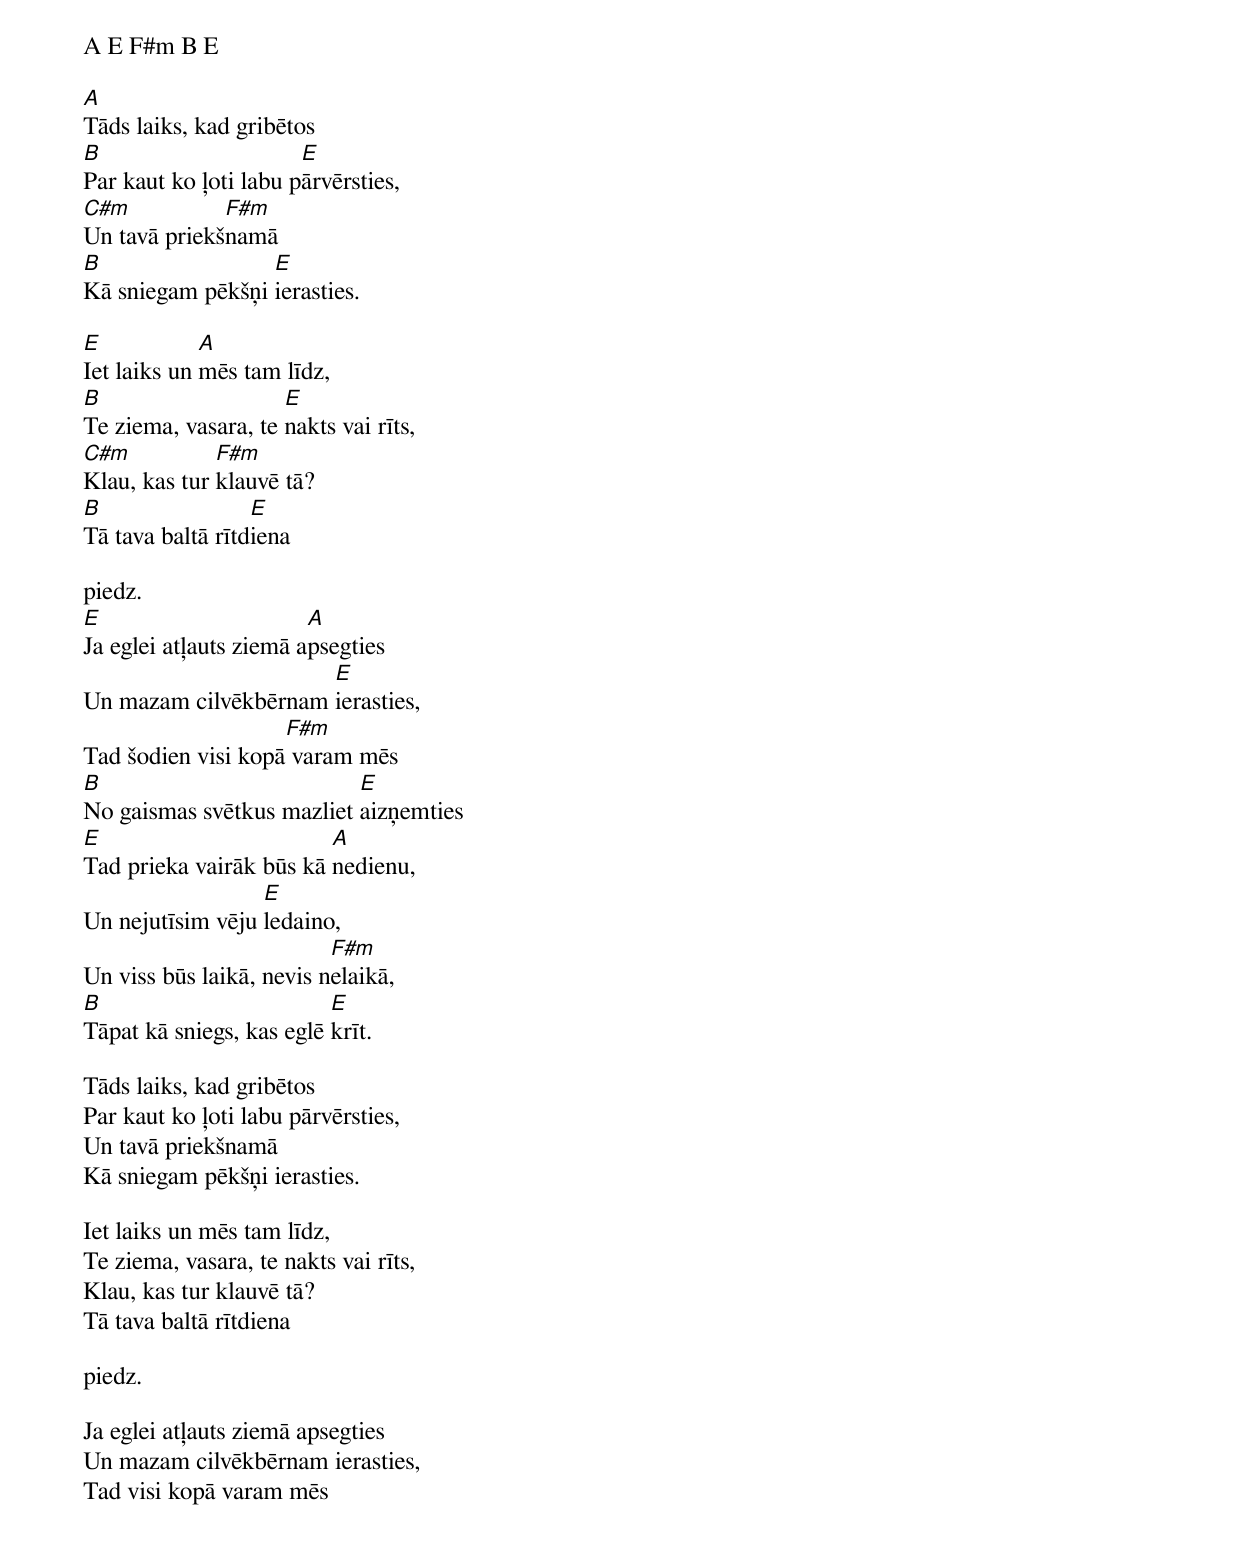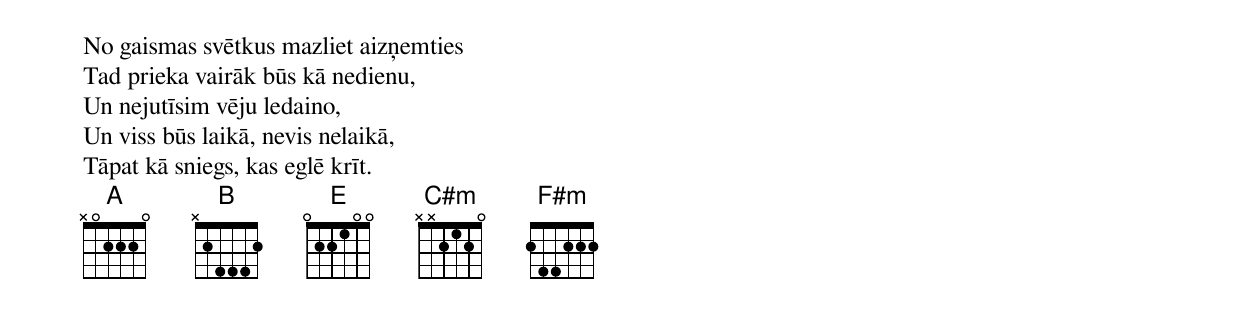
A E F#m B E

A
Tāds laiks, kad gribētos
B                      E
Par kaut ko ļoti labu pārvērsties,
C#m           F#m
Un tavā priekšnamā
B                 E
Kā sniegam pēkšņi ierasties.

E            A
Iet laiks un mēs tam līdz,
B                    E
Te ziema, vasara, te nakts vai rīts,
C#m           F#m
Klau, kas tur klauvē tā?
B                 E
Tā tava baltā rītdiena

piedz.
E                       A
Ja eglei atļauts ziemā apsegties
                      E
Un mazam cilvēkbērnam ierasties,
                    F#m
Tad šodien visi kopā varam mēs
B                          E
No gaismas svētkus mazliet aizņemties
E                        A
Tad prieka vairāk būs kā nedienu,
                  E
Un nejutīsim vēju ledaino,
                          F#m
Un viss būs laikā, nevis nelaikā,
B                         E
Tāpat kā sniegs, kas eglē krīt.

Tāds laiks, kad gribētos
Par kaut ko ļoti labu pārvērsties,
Un tavā priekšnamā
Kā sniegam pēkšņi ierasties.

Iet laiks un mēs tam līdz,
Te ziema, vasara, te nakts vai rīts,
Klau, kas tur klauvē tā?
Tā tava baltā rītdiena

piedz.

Ja eglei atļauts ziemā apsegties
Un mazam cilvēkbērnam ierasties,
Tad visi kopā varam mēs
No gaismas svētkus mazliet aizņemties
Tad prieka vairāk būs kā nedienu,
Un nejutīsim vēju ledaino,
Un viss būs laikā, nevis nelaikā,
Tāpat kā sniegs, kas eglē krīt.
